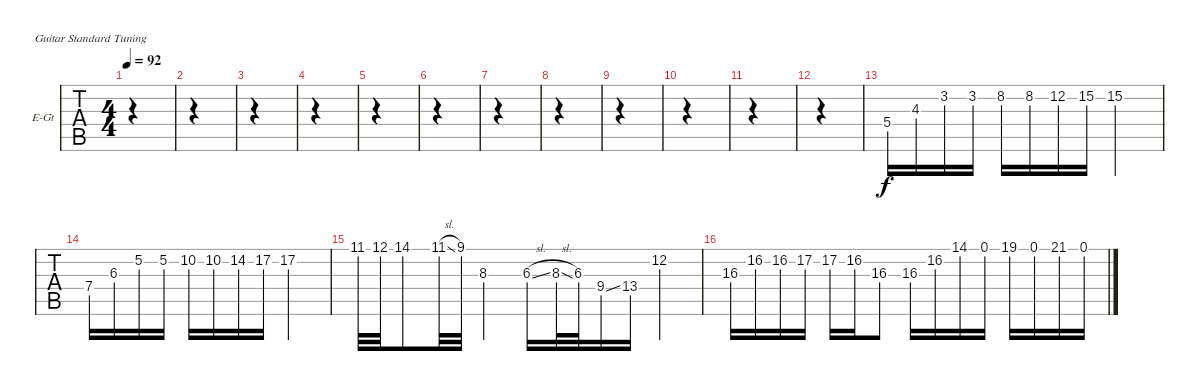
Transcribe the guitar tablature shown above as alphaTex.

\defaultSystemsLayout 4
\bracketExtendMode groupsimilarinstruments
\firstSystemTrackNameOrientation horizontal
\otherSystemsTrackNameOrientation horizontal
\track ("Melody Guitar" "E-Gt") {instrument distortionguitar}
\staff {tabs}
\tuning (E4 B3 G3 D3 A2 E2)
\ts (4 4)
\tempo 92
\clef g2
\ks c
|
|
|
|
|
|
|
|
|
|
|
|
5.4.16 4.3.16 3.2.16 3.2.16 8.2.16 8.2.16 12.2.16 15.2.16 15.2.2 |
7.4.16 6.3.16 5.2.16 5.2.16 10.2.16 10.2.16 14.2.16 17.2.16 17.2.2 |
11.1.32 12.1.32 14.1.8 11.1{sl}.32 9.1.32 8.3.4 6.3{sl}.16 8.3{sl}.32 6.3.32 9.4{ss}.16 13.4.16 12.2.4 |
16.3.16 16.2.16 16.2.16 17.2.16 17.2.16 16.2.16 16.3.8 16.3.16 16.2.16 14.1.16 0.1.16 19.1.16 0.1.16 21.1.16 0.1.16
